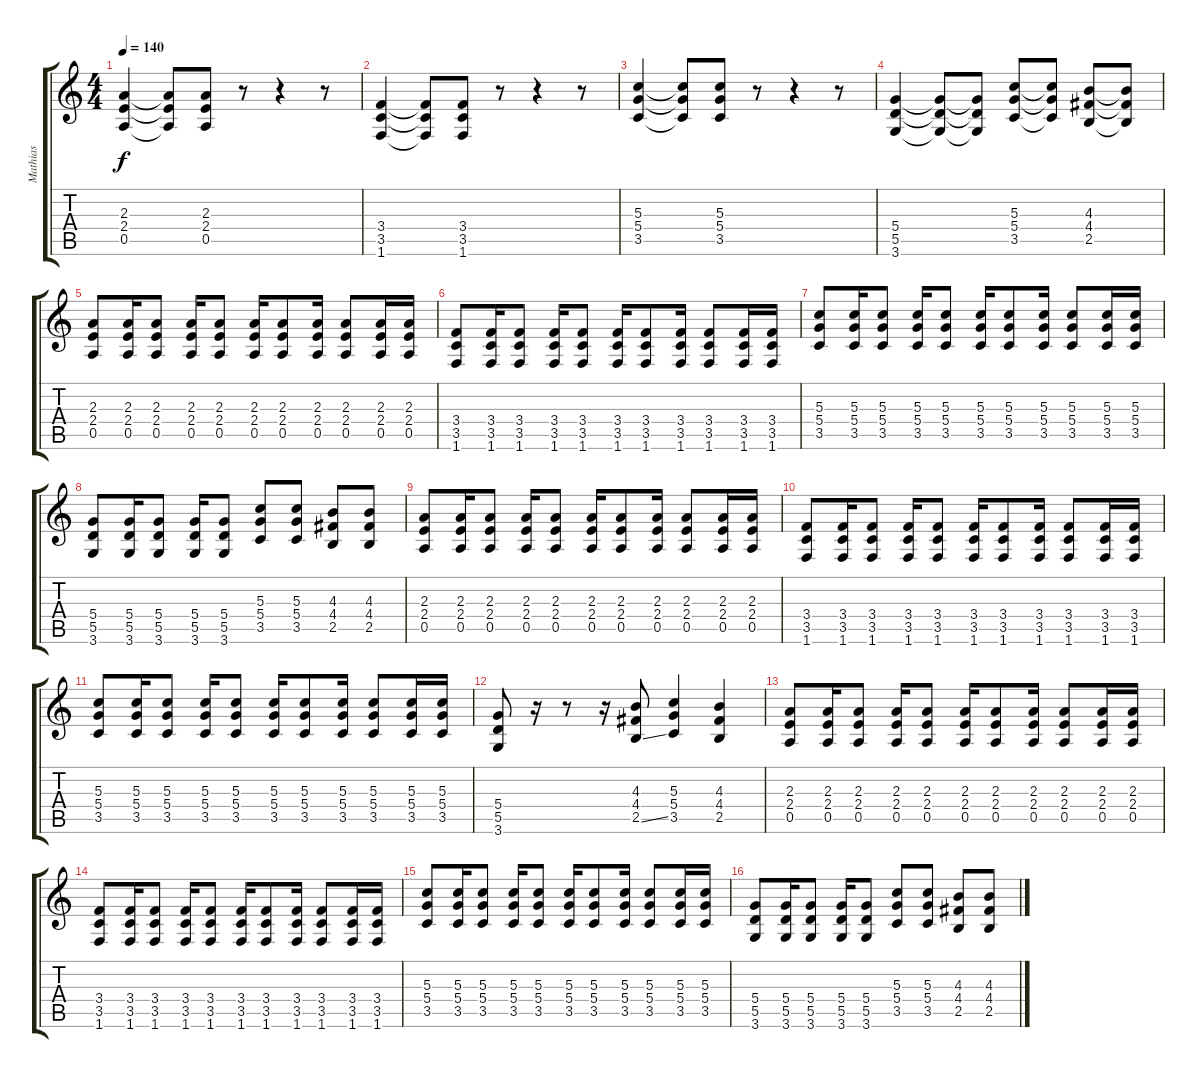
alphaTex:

\track ("Mathias" "Mathias") {instrument distortionguitar}
\staff {score tabs}
\tuning (E4 B3 G3 D3 A2 E2) {hide}
\ts (4 4)
\tempo 140
\clef g2
\ks c
(2.3 2.4 0.5).4{dy f} (2.3{t} 2.4{t} 0.5{t}).8 (2.3 2.4 0.5).8 r.8 r.4 r.8 |
(3.4 3.5 1.6).4 (3.4{t} 3.5{t} 1.6{t}).8 (3.4 3.5 1.6).8 r.8 r.4 r.8 |
(5.3 5.4 3.5).4 (5.3{t} 5.4{t} 3.5{t}).8 (5.3 5.4 3.5).8 r.8 r.4 r.8 |
(5.4 5.5 3.6).4 (5.4{t} 5.5{t} 3.6{t}).8 (5.4{t} 5.5{t} 3.6{t}).8 (5.3 5.4 3.5).8 (5.3{t} 5.4{t} 3.5{t}).8 (4.3 4.4 2.5).8 (4.3{t} 4.4{t} 2.5{t}).8 |
(2.3 2.4 0.5).8 (2.3 2.4 0.5).16 (2.3 2.4 0.5).8 (2.3 2.4 0.5).16 (2.3 2.4 0.5).8 (2.3 2.4 0.5).16 (2.3 2.4 0.5).8 (2.3 2.4 0.5).16 (2.3 2.4 0.5).8 (2.3 2.4 0.5).16 (2.3 2.4 0.5).16 |
(3.4 3.5 1.6).8 (3.4 3.5 1.6).16 (3.4 3.5 1.6).8 (3.4 3.5 1.6).16 (3.4 3.5 1.6).8 (3.4 3.5 1.6).16 (3.4 3.5 1.6).8 (3.4 3.5 1.6).16 (3.4 3.5 1.6).8 (3.4 3.5 1.6).16 (3.4 3.5 1.6).16 |
(5.3 5.4 3.5).8 (5.3 5.4 3.5).16 (5.3 5.4 3.5).8 (5.3 5.4 3.5).16 (5.3 5.4 3.5).8 (5.3 5.4 3.5).16 (5.3 5.4 3.5).8 (5.3 5.4 3.5).16 (5.3 5.4 3.5).8 (5.3 5.4 3.5).16 (5.3 5.4 3.5).16 |
(5.4 5.5 3.6).8 (5.4 5.5 3.6).16 (5.4 5.5 3.6).8 (5.4 5.5 3.6).16 (5.4 5.5 3.6).8 (5.3 5.4 3.5).8 (5.3 5.4 3.5).8 (4.3 4.4 2.5).8 (4.3 4.4 2.5).8 |
(2.3 2.4 0.5).8 (2.3 2.4 0.5).16 (2.3 2.4 0.5).8 (2.3 2.4 0.5).16 (2.3 2.4 0.5).8 (2.3 2.4 0.5).16 (2.3 2.4 0.5).8 (2.3 2.4 0.5).16 (2.3 2.4 0.5).8 (2.3 2.4 0.5).16 (2.3 2.4 0.5).16 |
(3.4 3.5 1.6).8 (3.4 3.5 1.6).16 (3.4 3.5 1.6).8 (3.4 3.5 1.6).16 (3.4 3.5 1.6).8 (3.4 3.5 1.6).16 (3.4 3.5 1.6).8 (3.4 3.5 1.6).16 (3.4 3.5 1.6).8 (3.4 3.5 1.6).16 (3.4 3.5 1.6).16 |
(5.3 5.4 3.5).8 (5.3 5.4 3.5).16 (5.3 5.4 3.5).8 (5.3 5.4 3.5).16 (5.3 5.4 3.5).8 (5.3 5.4 3.5).16 (5.3 5.4 3.5).8 (5.3 5.4 3.5).16 (5.3 5.4 3.5).8 (5.3 5.4 3.5).16 (5.3 5.4 3.5).16 |
(5.4 5.5 3.6).8 r.16 r.8 r.16 (4.3 4.4 2.5{ss}).8 (5.3 5.4 3.5).4 (4.3 4.4 2.5).4 |
(2.3 2.4 0.5).8 (2.3 2.4 0.5).16 (2.3 2.4 0.5).8 (2.3 2.4 0.5).16 (2.3 2.4 0.5).8 (2.3 2.4 0.5).16 (2.3 2.4 0.5).8 (2.3 2.4 0.5).16 (2.3 2.4 0.5).8 (2.3 2.4 0.5).16 (2.3 2.4 0.5).16 |
(3.4 3.5 1.6).8 (3.4 3.5 1.6).16 (3.4 3.5 1.6).8 (3.4 3.5 1.6).16 (3.4 3.5 1.6).8 (3.4 3.5 1.6).16 (3.4 3.5 1.6).8 (3.4 3.5 1.6).16 (3.4 3.5 1.6).8 (3.4 3.5 1.6).16 (3.4 3.5 1.6).16 |
(5.3 5.4 3.5).8 (5.3 5.4 3.5).16 (5.3 5.4 3.5).8 (5.3 5.4 3.5).16 (5.3 5.4 3.5).8 (5.3 5.4 3.5).16 (5.3 5.4 3.5).8 (5.3 5.4 3.5).16 (5.3 5.4 3.5).8 (5.3 5.4 3.5).16 (5.3 5.4 3.5).16 |
(5.4 5.5 3.6).8 (5.4 5.5 3.6).16 (5.4 5.5 3.6).8 (5.4 5.5 3.6).16 (5.4 5.5 3.6).8 (5.3 5.4 3.5).8 (5.3 5.4 3.5).8 (4.3 4.4 2.5).8 (4.3 4.4 2.5).8
